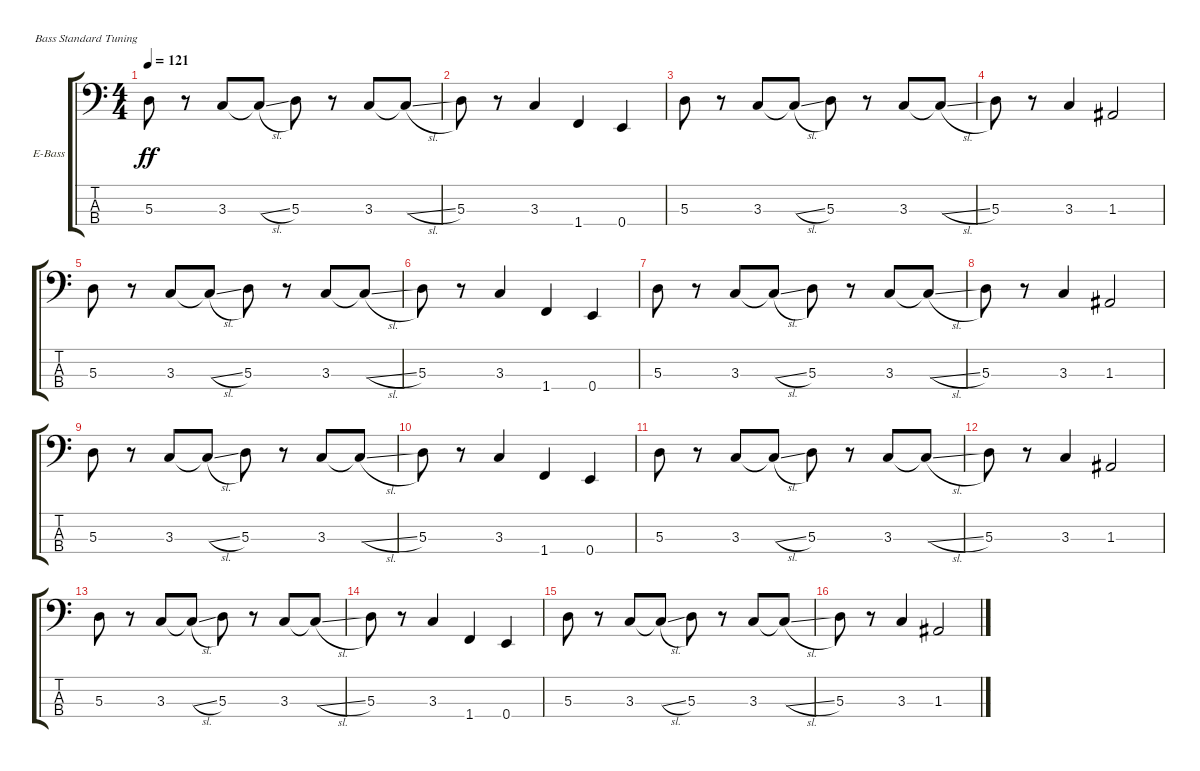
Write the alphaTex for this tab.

\bracketExtendMode groupsimilarinstruments
\firstSystemTrackNameOrientation horizontal
\otherSystemsTrackNameOrientation horizontal
\track ("Bass" "E-Bass") {instrument electricbassfinger}
\staff {score tabs}
\tuning (G2 D2 A1 E1)
\ts (4 4)
\tempo 121
\clef f4
\ks c
5.3.8{dy ff} r.8 3.3.8 3.3{sl t}.8 5.3.8 r.8 3.3.8 3.3{sl t}.8 |
5.3.8 r.8 3.3.4 1.4.4 0.4.4 |
5.3.8 r.8 3.3.8 3.3{sl t}.8 5.3.8 r.8 3.3.8 3.3{sl t}.8 |
5.3.8 r.8 3.3.4 1.3.2 |
5.3.8 r.8 3.3.8 3.3{sl t}.8 5.3.8 r.8 3.3.8 3.3{sl t}.8 |
5.3.8 r.8 3.3.4 1.4.4 0.4.4 |
5.3.8 r.8 3.3.8 3.3{sl t}.8 5.3.8 r.8 3.3.8 3.3{sl t}.8 |
5.3.8 r.8 3.3.4 1.3.2 |
5.3.8 r.8 3.3.8 3.3{sl t}.8 5.3.8 r.8 3.3.8 3.3{sl t}.8 |
5.3.8 r.8 3.3.4 1.4.4 0.4.4 |
5.3.8 r.8 3.3.8 3.3{sl t}.8 5.3.8 r.8 3.3.8 3.3{sl t}.8 |
5.3.8 r.8 3.3.4 1.3.2 |
5.3.8 r.8 3.3.8 3.3{sl t}.8 5.3.8 r.8 3.3.8 3.3{sl t}.8 |
5.3.8 r.8 3.3.4 1.4.4 0.4.4 |
5.3.8 r.8 3.3.8 3.3{sl t}.8 5.3.8 r.8 3.3.8 3.3{sl t}.8 |
5.3.8 r.8 3.3.4 1.3.2
